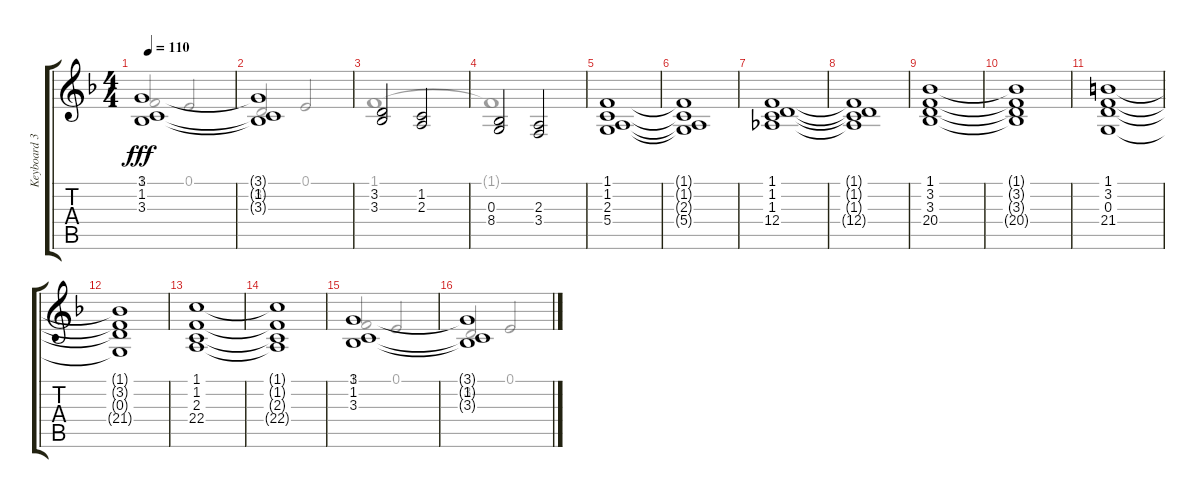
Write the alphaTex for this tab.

\track ("Keyboard 3" "Keyboard 3") {instrument synthstrings1}
\staff {score tabs}
\tuning (E4 B3 G3 D3 A2 E2) {hide}
\voice
\ts (4 4)
\tempo 110
\clef g2
\ks f
(3.1 1.2 3.3).1{dy fff} |
(3.1{t} 1.2{t} 3.3{t}).1 |
(3.2 3.3).2 (1.2 2.3).2 |
(0.3 8.4).2 (2.3 3.4).2 |
(1.1 1.2 2.3 5.4).1 |
(1.1{t} 1.2{t} 2.3{t} 5.4{t}).1 |
(1.1 1.2 1.3 12.4).1 |
(1.1{t} 1.2{t} 1.3{t} 12.4{t}).1 |
(1.1 3.2 3.3 20.4).1 |
(1.1{t} 3.2{t} 3.3{t} 20.4{t}).1 |
(1.1 3.2 0.3 21.4).1 |
(1.1{t} 3.2{t} 0.3{t} 21.4{t}).1 |
(1.1 1.2 2.3 22.4).1 |
(1.1{t} 1.2{t} 2.3{t} 22.4{t}).1 |
(3.1 1.2 3.3).1 |
(3.1{t} 1.2{t} 3.3{t}).1
\voice
\clef g2
\ottava regular
\simile none
\ks f
1.1.2{dy fff beam Up} 0.1.2{beam Up} |
3.2.2{beam Up} 0.1.2{beam Up} |
1.1.1 |
1.1{t}.1 |
|
|
|
|
|
|
|
|
|
|
1.1.2{beam Up} 0.1.2{beam Up} |
3.2.2{beam Up} 0.1.2{beam Up}
